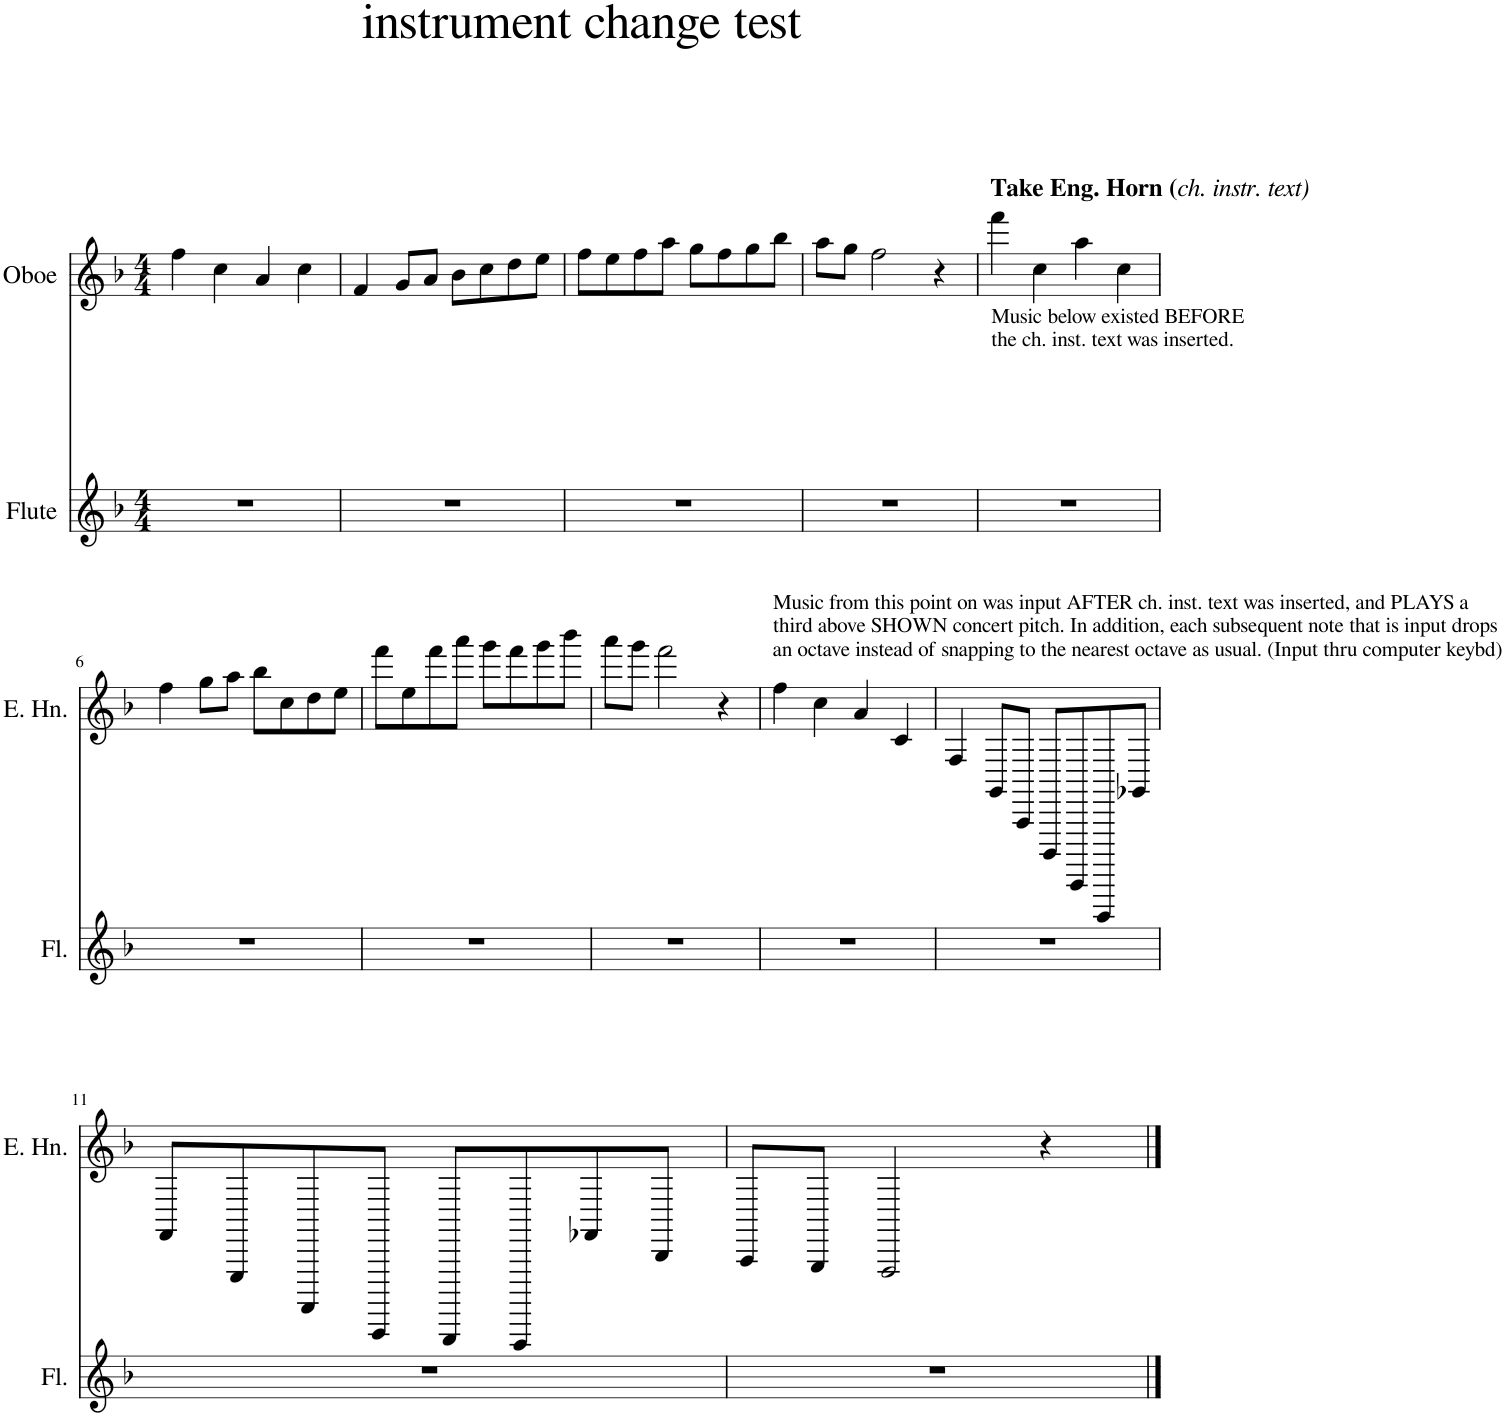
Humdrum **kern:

**kern	**kern
*part2	*part1
*staff2	*staff1
*I"Flute	*I"Oboe
*I'Fl.	*I'Ob.
*clefG2	*clefG2
*k[b-]	*k[b-]
*M4/4	*M4/4
=1	=1
1r	4ff\
.	4cc\
.	4a/
.	4cc\
=2	=2
1r	4f/
.	8g/L
.	8a/J
.	8b-\L
.	8cc\
.	8dd\
.	8ee\J
=3	=3
1r	8ff\L
.	8ee\
.	8ff\
.	8aa\J
.	8gg\L
.	8ff\
.	8gg\
.	8bb-\J
=4	=4
1r	8aa\L
.	8gg\J
.	2ff\
.	4r
=5	=5
!	!LO:TX:a:B:t=Take Eng. Horn (
!	!LO:TX:a:i:t=ch. instr. text)
!LO:TX:a:t=Music below existed BEFORE	!
!LO:TX:a:t=the ch. inst. text was inserted.	!
1r	4fff\
.	4cc\
.	4aa\
.	4cc\
!!LO:LB:g=z
=6	=6
1r	4ff\
.	8gg\L
.	8aa\J
.	8bb-\L
.	8cc\
.	8dd\
.	8ee\J
=7	=7
1r	8fff\L
.	8ee\
.	8fff\
.	8aaa\J
.	8ggg\L
.	8fff\
.	8ggg\
.	8bbb-\J
=8	=8
1r	8aaa\L
.	8ggg\J
.	2fff\
.	4r
=9	=9
!	!LO:TX:a:t=Music from this point on was input AFTER ch. inst. text was inserted, and PLAYS a
!	!LO:TX:a:t=third above SHOWN concert pitch. In addition, each subsequent note that is input drops
!	!LO:TX:a:t=an octave instead of snapping to the nearest octave as usual. (Input thru computer keybd)
1r	4ff\
.	4cc\
.	4a/
.	4c/
=10	=10
1r	4F/
.	8GG/L
.	8AAA/J
.	8BBBB-/L
.	8CCCC/
.	8DDDDD/
.	8GG-X/J
!!LO:LB:g=z
=11	=11
1r	8FF/L
.	8EEE/
.	8FFFF/
.	8AAAAA/J
.	8GGGGG/L
.	8FFFFF/
.	8FF-X/
.	8BBB-/J
=12	=12
1r	8AAA/L
.	8GGG/J
.	2FFF/
.	4r
==	==
*-	*-
